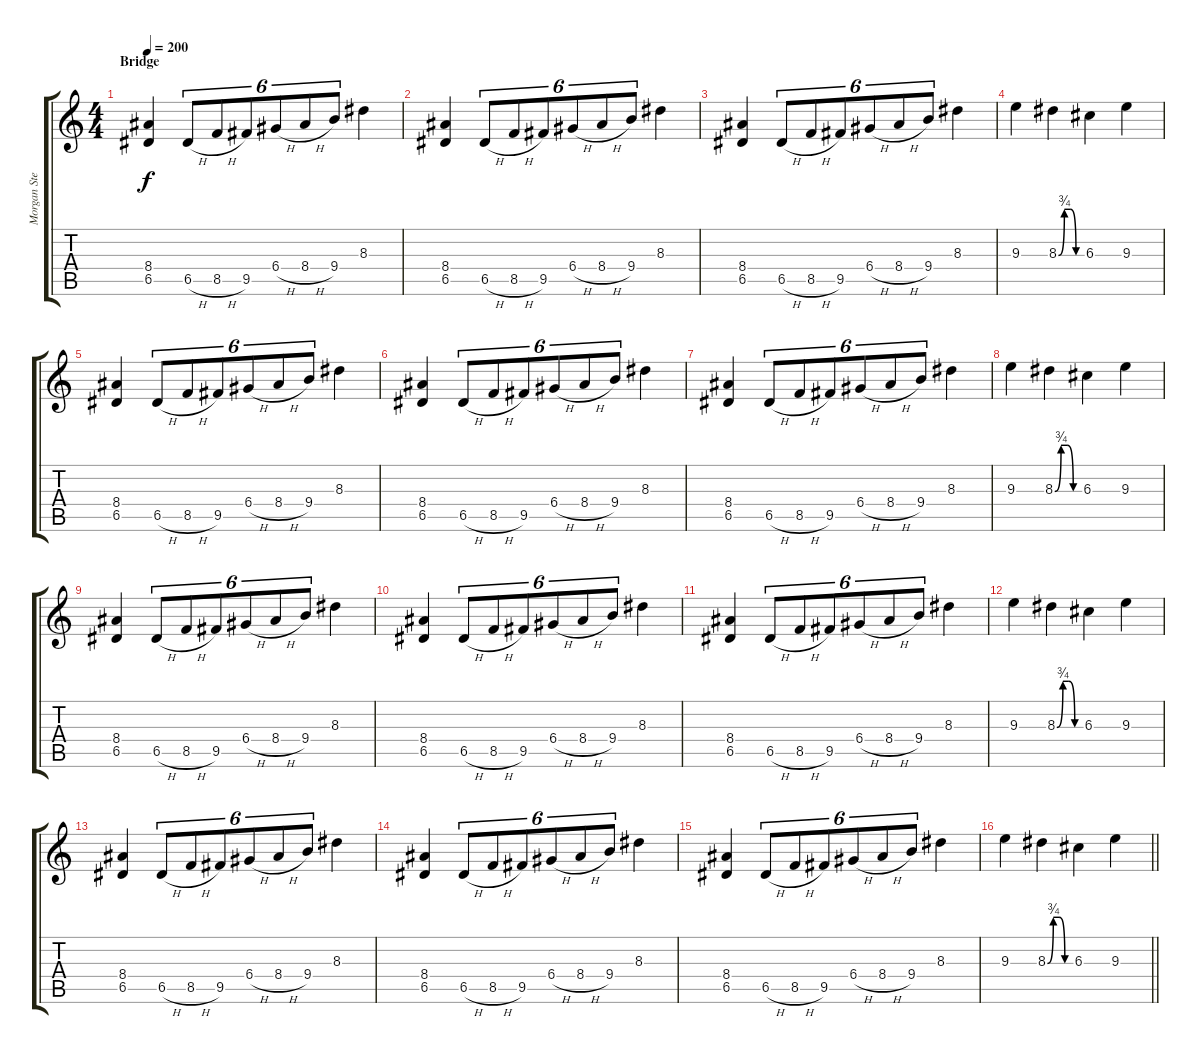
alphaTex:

\track ("Morgan Steinmeyer Håkansson " "Morgan Ste") {instrument distortionguitar}
\staff {score tabs}
\tuning (E4 B3 G3 D3 A2 D2) {hide}
\ts (4 4)
\section ("" "Bridge")
\tempo 200
\clef g2
\ks c
(8.4 6.5).4{dy f} 6.5{h}.8{tu (6 4)} 8.5{h}.8{tu (6 4)} 9.5.8{tu (6 4)} 6.4{h}.8{tu (6 4)} 8.4{h}.8{tu (6 4)} 9.4.8{tu (6 4)} 8.3.4 |
(8.4 6.5).4 6.5{h}.8{tu (6 4)} 8.5{h}.8{tu (6 4)} 9.5.8{tu (6 4)} 6.4{h}.8{tu (6 4)} 8.4{h}.8{tu (6 4)} 9.4.8{tu (6 4)} 8.3.4 |
(8.4 6.5).4 6.5{h}.8{tu (6 4)} 8.5{h}.8{tu (6 4)} 9.5.8{tu (6 4)} 6.4{h}.8{tu (6 4)} 8.4{h}.8{tu (6 4)} 9.4.8{tu (6 4)} 8.3.4 |
9.3.4 8.3{be (custom 0 0 15 3 30 3 45 0 60 0)}.4 6.3.4 9.3.4 |
(8.4 6.5).4 6.5{h}.8{tu (6 4)} 8.5{h}.8{tu (6 4)} 9.5.8{tu (6 4)} 6.4{h}.8{tu (6 4)} 8.4{h}.8{tu (6 4)} 9.4.8{tu (6 4)} 8.3.4 |
(8.4 6.5).4 6.5{h}.8{tu (6 4)} 8.5{h}.8{tu (6 4)} 9.5.8{tu (6 4)} 6.4{h}.8{tu (6 4)} 8.4{h}.8{tu (6 4)} 9.4.8{tu (6 4)} 8.3.4 |
(8.4 6.5).4 6.5{h}.8{tu (6 4)} 8.5{h}.8{tu (6 4)} 9.5.8{tu (6 4)} 6.4{h}.8{tu (6 4)} 8.4{h}.8{tu (6 4)} 9.4.8{tu (6 4)} 8.3.4 |
9.3.4 8.3{be (custom 0 0 15 3 30 3 45 0 60 0)}.4 6.3.4 9.3.4 |
(8.4 6.5).4 6.5{h}.8{tu (6 4)} 8.5{h}.8{tu (6 4)} 9.5.8{tu (6 4)} 6.4{h}.8{tu (6 4)} 8.4{h}.8{tu (6 4)} 9.4.8{tu (6 4)} 8.3.4 |
(8.4 6.5).4 6.5{h}.8{tu (6 4)} 8.5{h}.8{tu (6 4)} 9.5.8{tu (6 4)} 6.4{h}.8{tu (6 4)} 8.4{h}.8{tu (6 4)} 9.4.8{tu (6 4)} 8.3.4 |
(8.4 6.5).4 6.5{h}.8{tu (6 4)} 8.5{h}.8{tu (6 4)} 9.5.8{tu (6 4)} 6.4{h}.8{tu (6 4)} 8.4{h}.8{tu (6 4)} 9.4.8{tu (6 4)} 8.3.4 |
9.3.4 8.3{be (custom 0 0 15 3 30 3 45 0 60 0)}.4 6.3.4 9.3.4 |
(8.4 6.5).4 6.5{h}.8{tu (6 4)} 8.5{h}.8{tu (6 4)} 9.5.8{tu (6 4)} 6.4{h}.8{tu (6 4)} 8.4{h}.8{tu (6 4)} 9.4.8{tu (6 4)} 8.3.4 |
(8.4 6.5).4 6.5{h}.8{tu (6 4)} 8.5{h}.8{tu (6 4)} 9.5.8{tu (6 4)} 6.4{h}.8{tu (6 4)} 8.4{h}.8{tu (6 4)} 9.4.8{tu (6 4)} 8.3.4 |
(8.4 6.5).4 6.5{h}.8{tu (6 4)} 8.5{h}.8{tu (6 4)} 9.5.8{tu (6 4)} 6.4{h}.8{tu (6 4)} 8.4{h}.8{tu (6 4)} 9.4.8{tu (6 4)} 8.3.4 |
\barLineRight lightlight
9.3.4 8.3{be (custom 0 0 15 3 30 3 45 0 60 0)}.4 6.3.4 9.3.4
